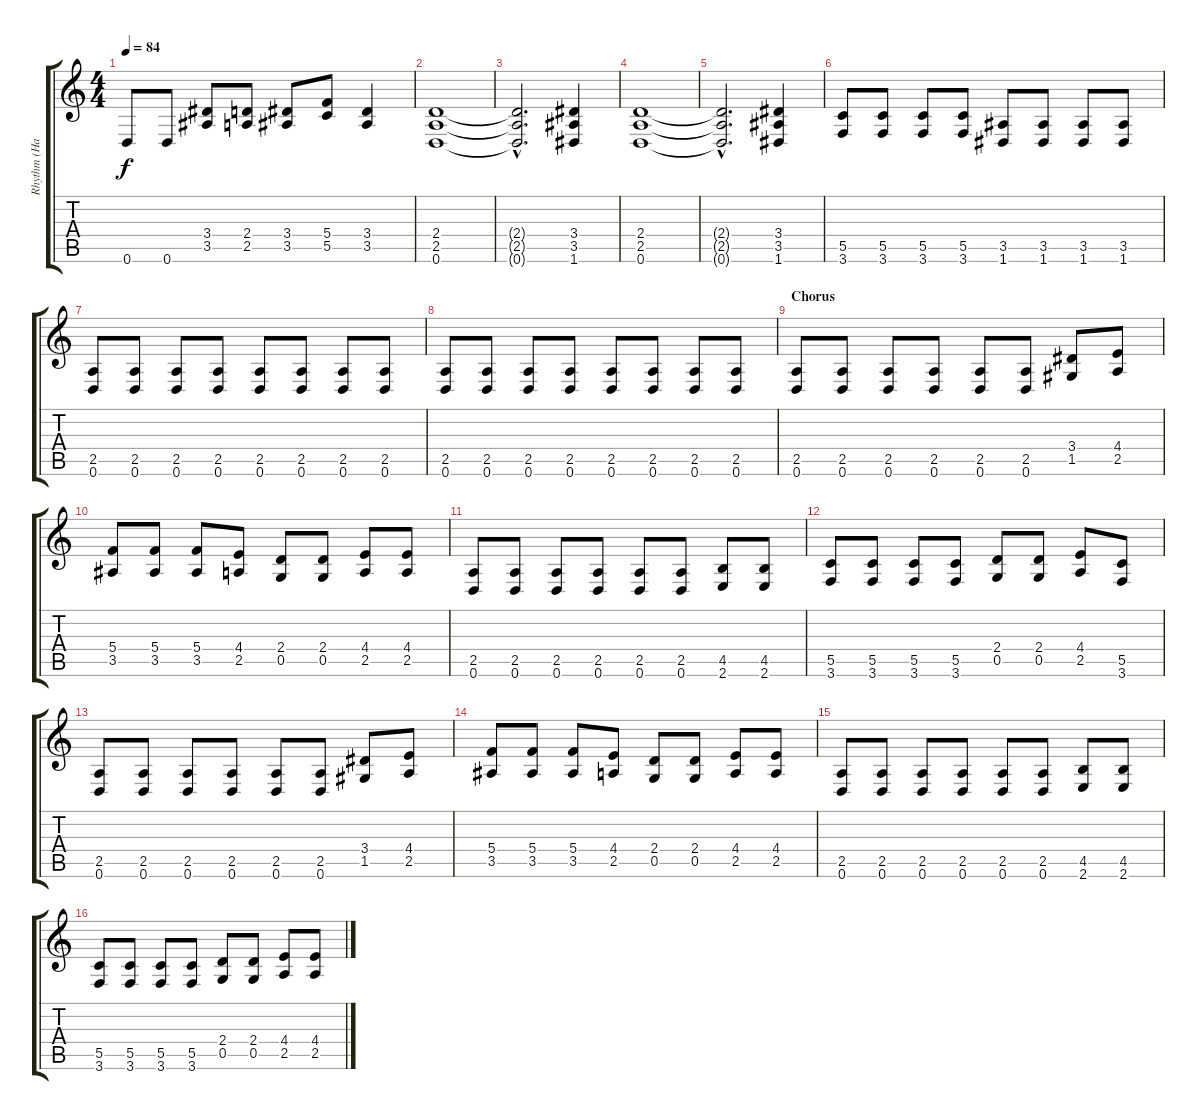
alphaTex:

\track ("Rhythm (Hakan)" "Rhythm (Ha") {instrument distortionguitar}
\staff {score tabs}
\tuning (D4 A3 F3 C3 G2 D2) {hide}
\ts (4 4)
\tempo 84
\clef g2
\ks c
0.6.8{dy f} 0.6.8 (3.4 3.5).8 (2.4 2.5).8 (3.4 3.5).8 (5.4 5.5).8 (3.4 3.5).4 |
(2.4 2.5 0.6).1 |
(2.4{hac t} 2.5{hac t} 0.6{hac t}).2{d} (3.4 3.5 1.6).4 |
(2.4 2.5 0.6).1 |
(2.4{hac t} 2.5{hac t} 0.6{hac t}).2{d} (3.4 3.5 1.6).4 |
(5.5 3.6).8 (5.5 3.6).8 (5.5 3.6).8 (5.5 3.6).8 (3.5 1.6).8 (3.5 1.6).8 (3.5 1.6).8 (3.5 1.6).8 |
(2.5 0.6).8 (2.5 0.6).8 (2.5 0.6).8 (2.5 0.6).8 (2.5 0.6).8 (2.5 0.6).8 (2.5 0.6).8 (2.5 0.6).8 |
(2.5 0.6).8 (2.5 0.6).8 (2.5 0.6).8 (2.5 0.6).8 (2.5 0.6).8 (2.5 0.6).8 (2.5 0.6).8 (2.5 0.6).8 |
\section ("" "Chorus")
(2.5 0.6).8 (2.5 0.6).8 (2.5 0.6).8 (2.5 0.6).8 (2.5 0.6).8 (2.5 0.6).8 (3.4 1.5).8 (4.4 2.5).8 |
(5.4 3.5).8 (5.4 3.5).8 (5.4 3.5).8 (4.4 2.5).8 (2.4 0.5).8 (2.4 0.5).8 (4.4 2.5).8 (4.4 2.5).8 |
(2.5 0.6).8 (2.5 0.6).8 (2.5 0.6).8 (2.5 0.6).8 (2.5 0.6).8 (2.5 0.6).8 (4.5 2.6).8 (4.5 2.6).8 |
(5.5 3.6).8 (5.5 3.6).8 (5.5 3.6).8 (5.5 3.6).8 (2.4 0.5).8 (2.4 0.5).8 (4.4 2.5).8 (5.5 3.6).8 |
(2.5 0.6).8 (2.5 0.6).8 (2.5 0.6).8 (2.5 0.6).8 (2.5 0.6).8 (2.5 0.6).8 (3.4 1.5).8 (4.4 2.5).8 |
(5.4 3.5).8 (5.4 3.5).8 (5.4 3.5).8 (4.4 2.5).8 (2.4 0.5).8 (2.4 0.5).8 (4.4 2.5).8 (4.4 2.5).8 |
(2.5 0.6).8 (2.5 0.6).8 (2.5 0.6).8 (2.5 0.6).8 (2.5 0.6).8 (2.5 0.6).8 (4.5 2.6).8 (4.5 2.6).8 |
(5.5 3.6).8 (5.5 3.6).8 (5.5 3.6).8 (5.5 3.6).8 (2.4 0.5).8 (2.4 0.5).8 (4.4 2.5).8 (4.4 2.5).8
